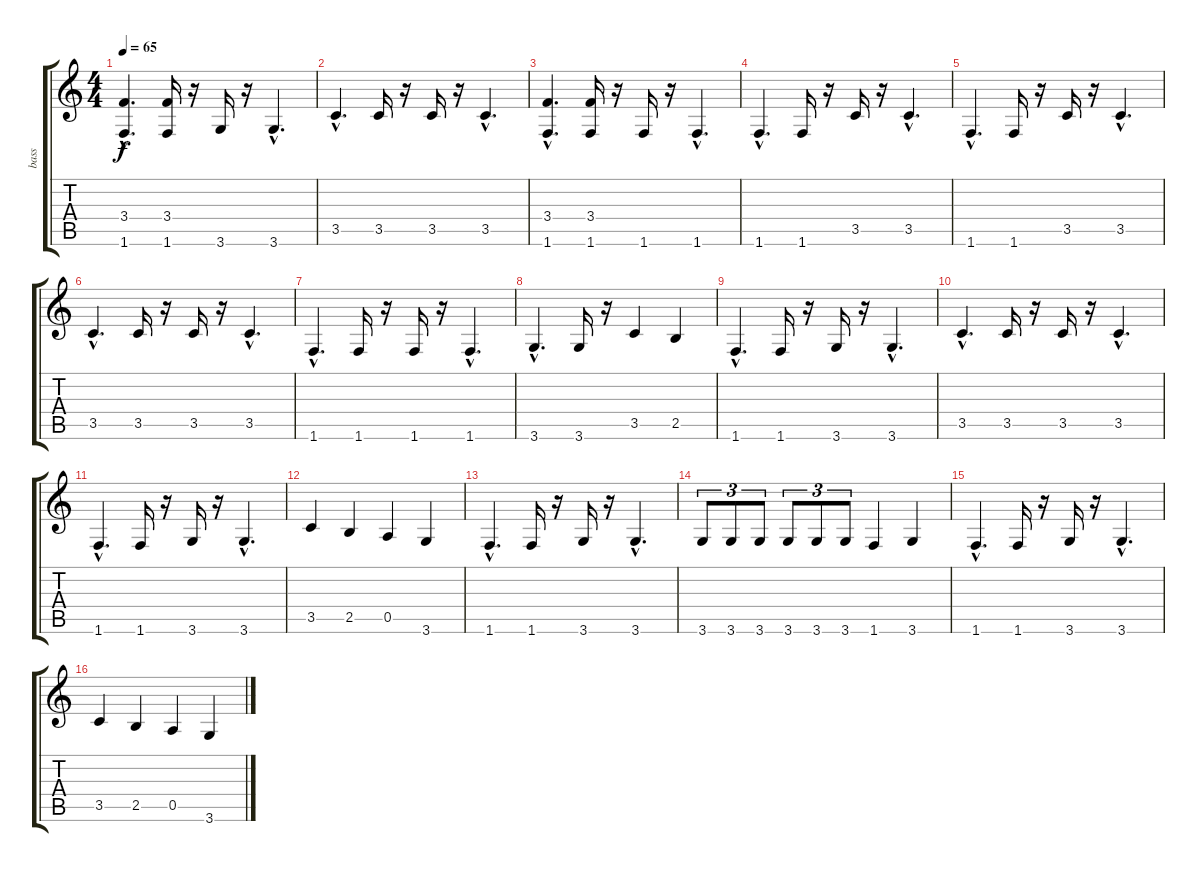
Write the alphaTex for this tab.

\track ("bass" "bass") {instrument electricbassfinger}
\staff {score tabs}
\tuning (E4 B3 G3 D3 A2 E2) {hide}
\ts (4 4)
\tempo 65
\clef g2
\ks c
(3.4{hac} 1.6{hac}).4{d dy f} (3.4 1.6).16 r.16 3.6.16 r.16 3.6{hac}.4{d} |
3.5{hac}.4{d} 3.5.16 r.16 3.5.16 r.16 3.5{hac}.4{d} |
(3.4{hac} 1.6{hac}).4{d} (3.4 1.6).16 r.16 1.6.16 r.16 1.6{hac}.4{d} |
1.6{hac}.4{d} 1.6.16 r.16 3.5.16 r.16 3.5{hac}.4{d} |
1.6{hac}.4{d} 1.6.16 r.16 3.5.16 r.16 3.5{hac}.4{d} |
3.5{hac}.4{d} 3.5.16 r.16 3.5.16 r.16 3.5{hac}.4{d} |
1.6{hac}.4{d} 1.6.16 r.16 1.6.16 r.16 1.6{hac}.4{d} |
3.6{hac}.4{d} 3.6.16 r.16 3.5.4 2.5.4 |
1.6{hac}.4{d} 1.6.16 r.16 3.6.16 r.16 3.6{hac}.4{d} |
3.5{hac}.4{d} 3.5.16 r.16 3.5.16 r.16 3.5{hac}.4{d} |
1.6{hac}.4{d} 1.6.16 r.16 3.6.16 r.16 3.6{hac}.4{d} |
3.5.4 2.5.4 0.5.4 3.6.4 |
1.6{hac}.4{d} 1.6.16 r.16 3.6.16 r.16 3.6{hac}.4{d} |
3.6.8{tu (3 2)} 3.6.8{tu (3 2)} 3.6.8{tu (3 2)} 3.6.8{tu (3 2)} 3.6.8{tu (3 2)} 3.6.8{tu (3 2)} 1.6.4 3.6.4 |
1.6{hac}.4{d} 1.6.16 r.16 3.6.16 r.16 3.6{hac}.4{d} |
3.5.4 2.5.4 0.5.4 3.6.4
